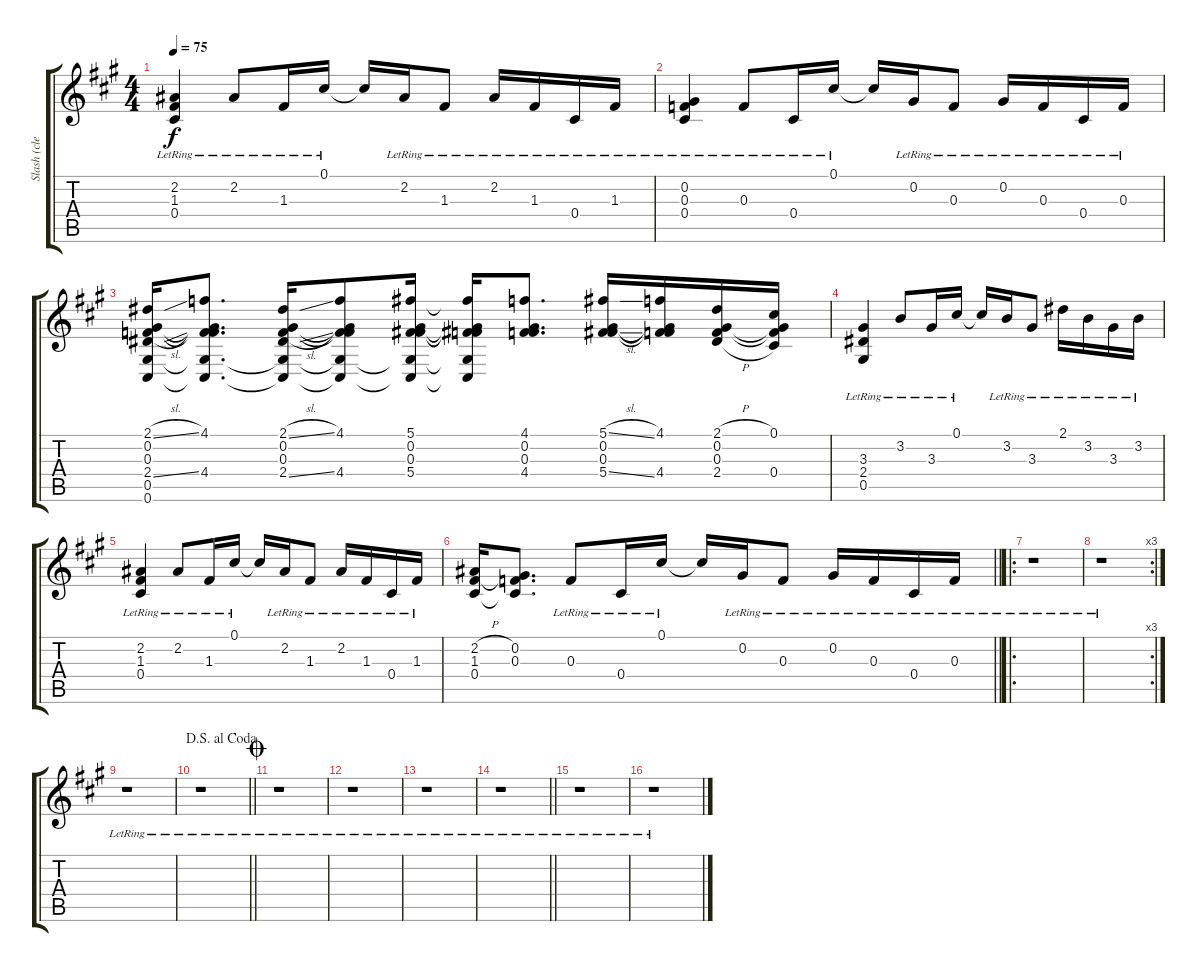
\track ("Slash (clean)" "Slash (cle") {instrument electricguitarclean}
\staff {score tabs}
\tuning (Db4 Ab3 F3 Db3 Ab2 Db2) {hide}
\ts (4 4)
\tempo 75
\clef g2
\ks a
(2.2{lr} 1.3{lr} 0.4{lr}).4{dy f} 2.2{lr}.8 1.3{lr}.16 0.1{lr}.16 0.1{t}.16 2.2{lr}.16 1.3{lr}.8 2.2{lr}.16 1.3{lr}.16 0.4{lr}.16 1.3{lr}.16 |
(0.2{lr} 0.3{lr} 0.4{lr}).4 0.3{lr}.8 0.4{lr}.16 0.1{lr}.16 0.1{t}.16 0.2{lr}.16 0.3{lr}.8 0.2{lr}.16 0.3{lr}.16 0.4{lr}.16 0.3{lr}.16 |
(2.1{sl} 0.2 0.3 2.4{sl} 0.5 0.6).16 (4.1 0.2{t} 0.3{t} 4.4 0.5{t} 0.6{t}).8{d} (2.1{sl} 0.2 0.3 2.4{sl} 0.5{t} 0.6{t}).16 (4.1 0.2{t} 0.3{t} 4.4 0.5{t} 0.6{t}).8 (5.1 0.2 0.3 5.4 0.5{t} 0.6{t}).16 (5.1{t} 0.2{t} 0.3{t} 5.4{t} 0.5{t} 0.6{t}).16 (4.1 0.2 0.3 4.4).8{d} (5.1{sl} 0.2 0.3 5.4{sl}).16 (4.1 0.2{t} 0.3{t} 4.4).16 (2.1{h} 0.2 0.3 2.4{h}).16 (0.1 0.2{t} 0.3{t} 0.4).16 |
(3.3{lr} 2.4{lr} 0.5{lr}).4 3.2{lr}.8 3.3{lr}.16 0.1{lr}.16 0.1{t}.16 3.2{lr}.16 3.3{lr}.8 2.1{lr}.16 3.2{lr}.16 3.3{lr}.16 3.2{lr}.16 |
(2.2{lr} 1.3{lr} 0.4{lr}).4 2.2{lr}.8 1.3{lr}.16 0.1{lr}.16 0.1{t}.16 2.2{lr}.16 1.3{lr}.8 2.2{lr}.16 1.3{lr}.16 0.4{lr}.16 1.3{lr}.16 |
\barLineRight lightlight
(2.2{h} 1.3{h} 0.4).16 (0.2 0.3 0.4{t}).8{d} 0.3{lr}.8 0.4{lr}.16 0.1{lr}.16 0.1{t}.16 0.2{lr}.16 0.3{lr}.8 0.2{lr}.16 0.3{lr}.16 0.4{lr}.16 0.3{lr}.16 |
\ro
r.1 |
\rc 3
r.1 |
r.1 |
\jump dalsegnoalcoda
\barLineRight lightlight
r.1 |
\jump coda
r.1 |
r.1 |
r.1 |
\barLineRight lightlight
r.1 |
r.1 |
r.1
